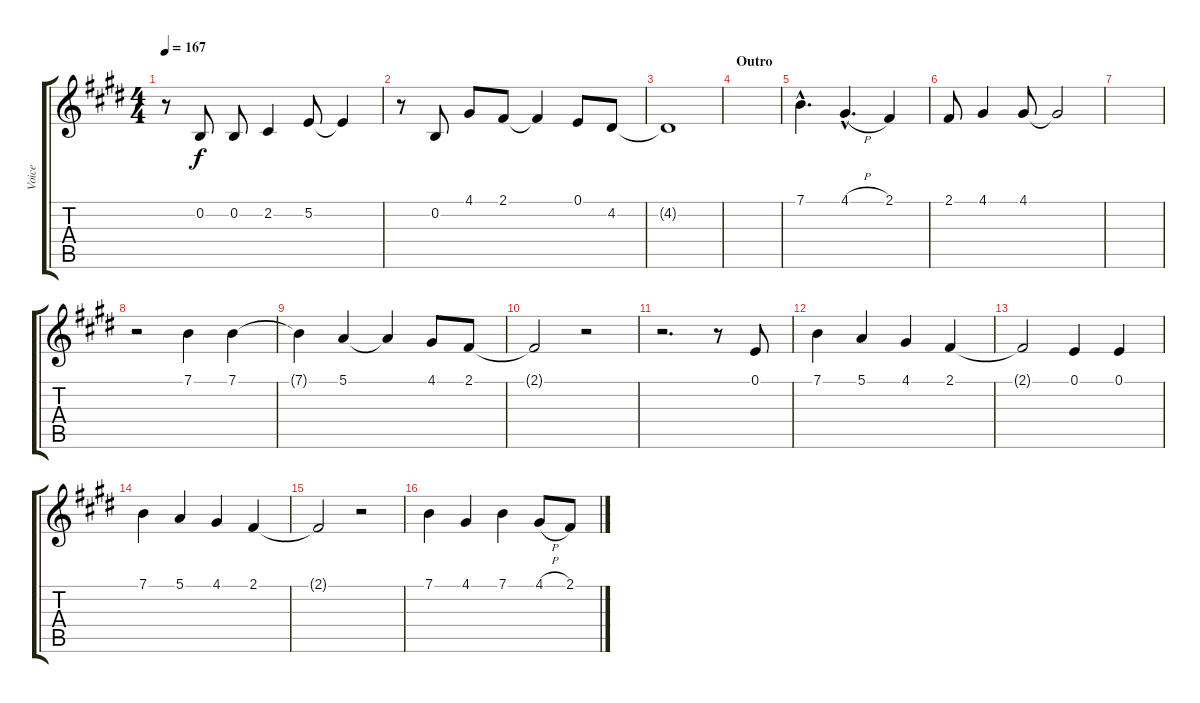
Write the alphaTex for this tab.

\track ("Voice" "Voice") {instrument clarinet}
\staff {score tabs}
\tuning (E4 B3 G3 D3 A2 E2) {hide}
\ts (4 4)
\tempo 167
\clef g2
\ks e
r.8{dy f} 0.2.8 0.2.8 2.2.4 5.2.8 5.2{t}.4 |
r.8 0.2.8 4.1.8 2.1.8 2.1{t}.4 0.1.8 4.2.8 |
4.2{t}.1 |
\section ("" "Outro")
|
7.1{hac}.4{d} 4.1{h hac}.4{d} 2.1.4 |
2.1.8 4.1.4 4.1.8 4.1{t}.2 |
|
r.2 7.1.4 7.1.4 |
7.1{t}.4 5.1.4 5.1{t}.4 4.1.8 2.1.8 |
2.1{t}.2 r.2 |
r.2{d} r.8 0.1.8 |
7.1.4 5.1.4 4.1.4 2.1.4 |
2.1{t}.2 0.1.4 0.1.4 |
7.1.4 5.1.4 4.1.4 2.1.4 |
2.1{t}.2 r.2 |
7.1.4 4.1.4 7.1.4 4.1{h}.8 2.1{h}.8
